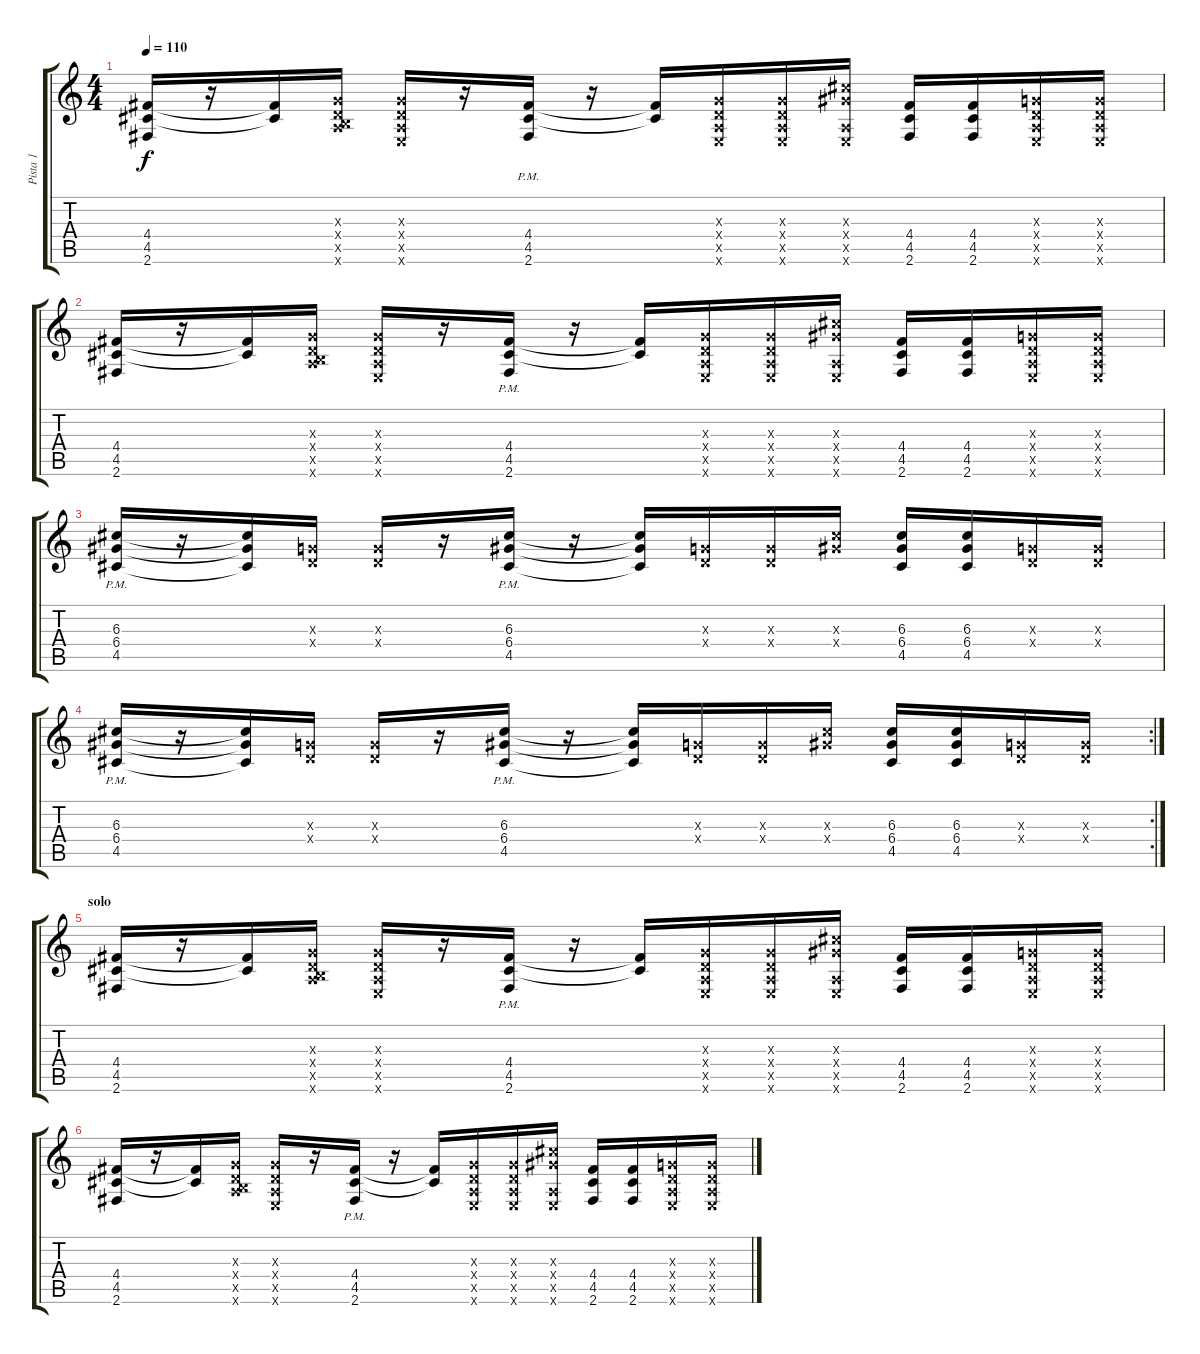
\track ("Pista 1" "Pista 1") {instrument distortionguitar}
\staff {score tabs}
\tuning (E4 B3 G3 D3 A2 E2) {hide}
\ts (4 4)
\tempo 110
\clef g2
\ks c
(4.4 4.5 2.6).16{dy f volume 10} r.16 (4.4{t} 4.5{t}).16 (0.3{x} 0.4{x} 0.5{x} 7.6{x}).16 (0.3{x} 0.4{x} 0.5{x} 0.6{x}).16 r.16 (4.4{pm} 4.5 2.6).16 r.16 (4.4{t} 4.5{t}).16 (0.3{x} 0.4{x} 0.5{x} 0.6{x}).16 (0.3{x} 0.4{x} 0.5{x} 0.6{x}).16 (6.3{x} 6.4{x} 0.5{x} 0.6{x}).16 (4.4 4.5 2.6).16 (4.4 4.5 2.6).16 (0.3{x} 0.4{x} 0.5{x} 0.6{x}).16 (0.3{x} 0.4{x} 0.5{x} 0.6{x}).16 |
(4.4 4.5 2.6).16 r.16 (4.4{t} 4.5{t}).16 (0.3{x} 0.4{x} 0.5{x} 7.6{x}).16 (0.3{x} 0.4{x} 0.5{x} 0.6{x}).16 r.16 (4.4{pm} 4.5 2.6).16 r.16 (4.4{t} 4.5{t}).16 (0.3{x} 0.4{x} 0.5{x} 0.6{x}).16 (0.3{x} 0.4{x} 0.5{x} 0.6{x}).16 (6.3{x} 6.4{x} 0.5{x} 0.6{x}).16 (4.4 4.5 2.6).16 (4.4 4.5 2.6).16 (0.3{x} 0.4{x} 0.5{x} 0.6{x}).16 (0.3{x} 0.4{x} 0.5{x} 0.6{x}).16 |
(6.3 6.4{pm} 4.5).16 r.16 (6.3{t} 6.4{t} 4.5{t}).16 (0.3{x} 0.4{x}).16 (0.3{x} 0.4{x}).16 r.16 (6.3 6.4{pm} 4.5).16 r.16 (6.3{t} 6.4{t} 4.5{t}).16 (0.3{x} 0.4{x}).16 (0.3{x} 0.4{x}).16 (6.3{x} 6.4{x}).16 (6.3 6.4 4.5).16 (6.3 6.4 4.5).16 (0.3{x} 0.4{x}).16 (0.3{x} 0.4{x}).16 |
\rc 2
(6.3 6.4{pm} 4.5).16 r.16 (6.3{t} 6.4{t} 4.5{t}).16 (0.3{x} 0.4{x}).16 (0.3{x} 0.4{x}).16 r.16 (6.3 6.4{pm} 4.5).16 r.16 (6.3{t} 6.4{t} 4.5{t}).16 (0.3{x} 0.4{x}).16 (0.3{x} 0.4{x}).16 (6.3{x} 6.4{x}).16 (6.3 6.4 4.5).16 (6.3 6.4 4.5).16 (0.3{x} 0.4{x}).16 (0.3{x} 0.4{x}).16 |
\section ("" "solo")
(4.4 4.5 2.6).16{volume 10} r.16 (4.4{t} 4.5{t}).16 (0.3{x} 0.4{x} 0.5{x} 7.6{x}).16 (0.3{x} 0.4{x} 0.5{x} 0.6{x}).16 r.16 (4.4{pm} 4.5 2.6).16 r.16 (4.4{t} 4.5{t}).16 (0.3{x} 0.4{x} 0.5{x} 0.6{x}).16 (0.3{x} 0.4{x} 0.5{x} 0.6{x}).16 (6.3{x} 6.4{x} 0.5{x} 0.6{x}).16 (4.4 4.5 2.6).16 (4.4 4.5 2.6).16 (0.3{x} 0.4{x} 0.5{x} 0.6{x}).16 (0.3{x} 0.4{x} 0.5{x} 0.6{x}).16 |
(4.4 4.5 2.6).16 r.16 (4.4{t} 4.5{t}).16 (0.3{x} 0.4{x} 0.5{x} 7.6{x}).16 (0.3{x} 0.4{x} 0.5{x} 0.6{x}).16 r.16 (4.4{pm} 4.5 2.6).16 r.16 (4.4{t} 4.5{t}).16 (0.3{x} 0.4{x} 0.5{x} 0.6{x}).16 (0.3{x} 0.4{x} 0.5{x} 0.6{x}).16 (6.3{x} 6.4{x} 0.5{x} 0.6{x}).16 (4.4 4.5 2.6).16 (4.4 4.5 2.6).16 (0.3{x} 0.4{x} 0.5{x} 0.6{x}).16 (0.3{x} 0.4{x} 0.5{x} 0.6{x}).16
